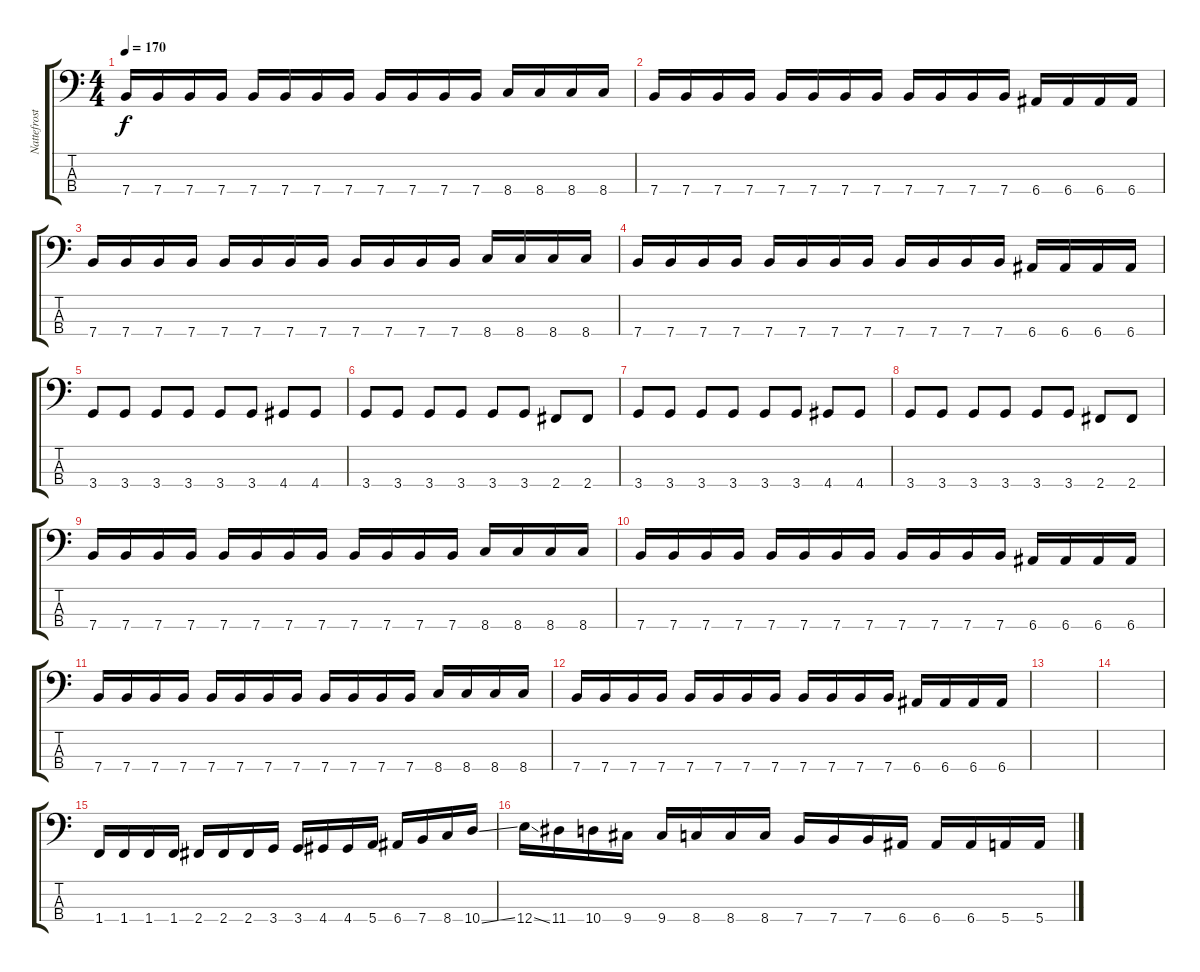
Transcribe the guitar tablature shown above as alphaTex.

\track ("Nattefrost" "Nattefrost") {instrument electricbasspick}
\staff {score tabs}
\tuning (G2 D2 A1 E1) {hide}
\ts (4 4)
\tempo 170
\clef f4
\ks c
7.4.16{dy f} 7.4.16 7.4.16 7.4.16 7.4.16 7.4.16 7.4.16 7.4.16 7.4.16 7.4.16 7.4.16 7.4.16 8.4.16 8.4.16 8.4.16 8.4.16 |
7.4.16 7.4.16 7.4.16 7.4.16 7.4.16 7.4.16 7.4.16 7.4.16 7.4.16 7.4.16 7.4.16 7.4.16 6.4.16 6.4.16 6.4.16 6.4.16 |
7.4.16 7.4.16 7.4.16 7.4.16 7.4.16 7.4.16 7.4.16 7.4.16 7.4.16 7.4.16 7.4.16 7.4.16 8.4.16 8.4.16 8.4.16 8.4.16 |
7.4.16 7.4.16 7.4.16 7.4.16 7.4.16 7.4.16 7.4.16 7.4.16 7.4.16 7.4.16 7.4.16 7.4.16 6.4.16 6.4.16 6.4.16 6.4.16 |
3.4.8 3.4.8 3.4.8 3.4.8 3.4.8 3.4.8 4.4.8 4.4.8 |
3.4.8 3.4.8 3.4.8 3.4.8 3.4.8 3.4.8 2.4.8 2.4.8 |
3.4.8 3.4.8 3.4.8 3.4.8 3.4.8 3.4.8 4.4.8 4.4.8 |
3.4.8 3.4.8 3.4.8 3.4.8 3.4.8 3.4.8 2.4.8 2.4.8 |
7.4.16 7.4.16 7.4.16 7.4.16 7.4.16 7.4.16 7.4.16 7.4.16 7.4.16 7.4.16 7.4.16 7.4.16 8.4.16 8.4.16 8.4.16 8.4.16 |
7.4.16 7.4.16 7.4.16 7.4.16 7.4.16 7.4.16 7.4.16 7.4.16 7.4.16 7.4.16 7.4.16 7.4.16 6.4.16 6.4.16 6.4.16 6.4.16 |
7.4.16 7.4.16 7.4.16 7.4.16 7.4.16 7.4.16 7.4.16 7.4.16 7.4.16 7.4.16 7.4.16 7.4.16 8.4.16 8.4.16 8.4.16 8.4.16 |
7.4.16 7.4.16 7.4.16 7.4.16 7.4.16 7.4.16 7.4.16 7.4.16 7.4.16 7.4.16 7.4.16 7.4.16 6.4.16 6.4.16 6.4.16 6.4.16 |
|
|
1.4.16 1.4.16 1.4.16 1.4.16 2.4.16 2.4.16 2.4.16 3.4.16 3.4.16 4.4.16 4.4.16 5.4.16 6.4.16 7.4.16 8.4.16 10.4{ss}.16 |
12.4{ss}.16 11.4.16 10.4.16 9.4.16 9.4.16 8.4.16 8.4.16 8.4.16 7.4.16 7.4.16 7.4.16 6.4.16 6.4.16 6.4.16 5.4.16 5.4.16
